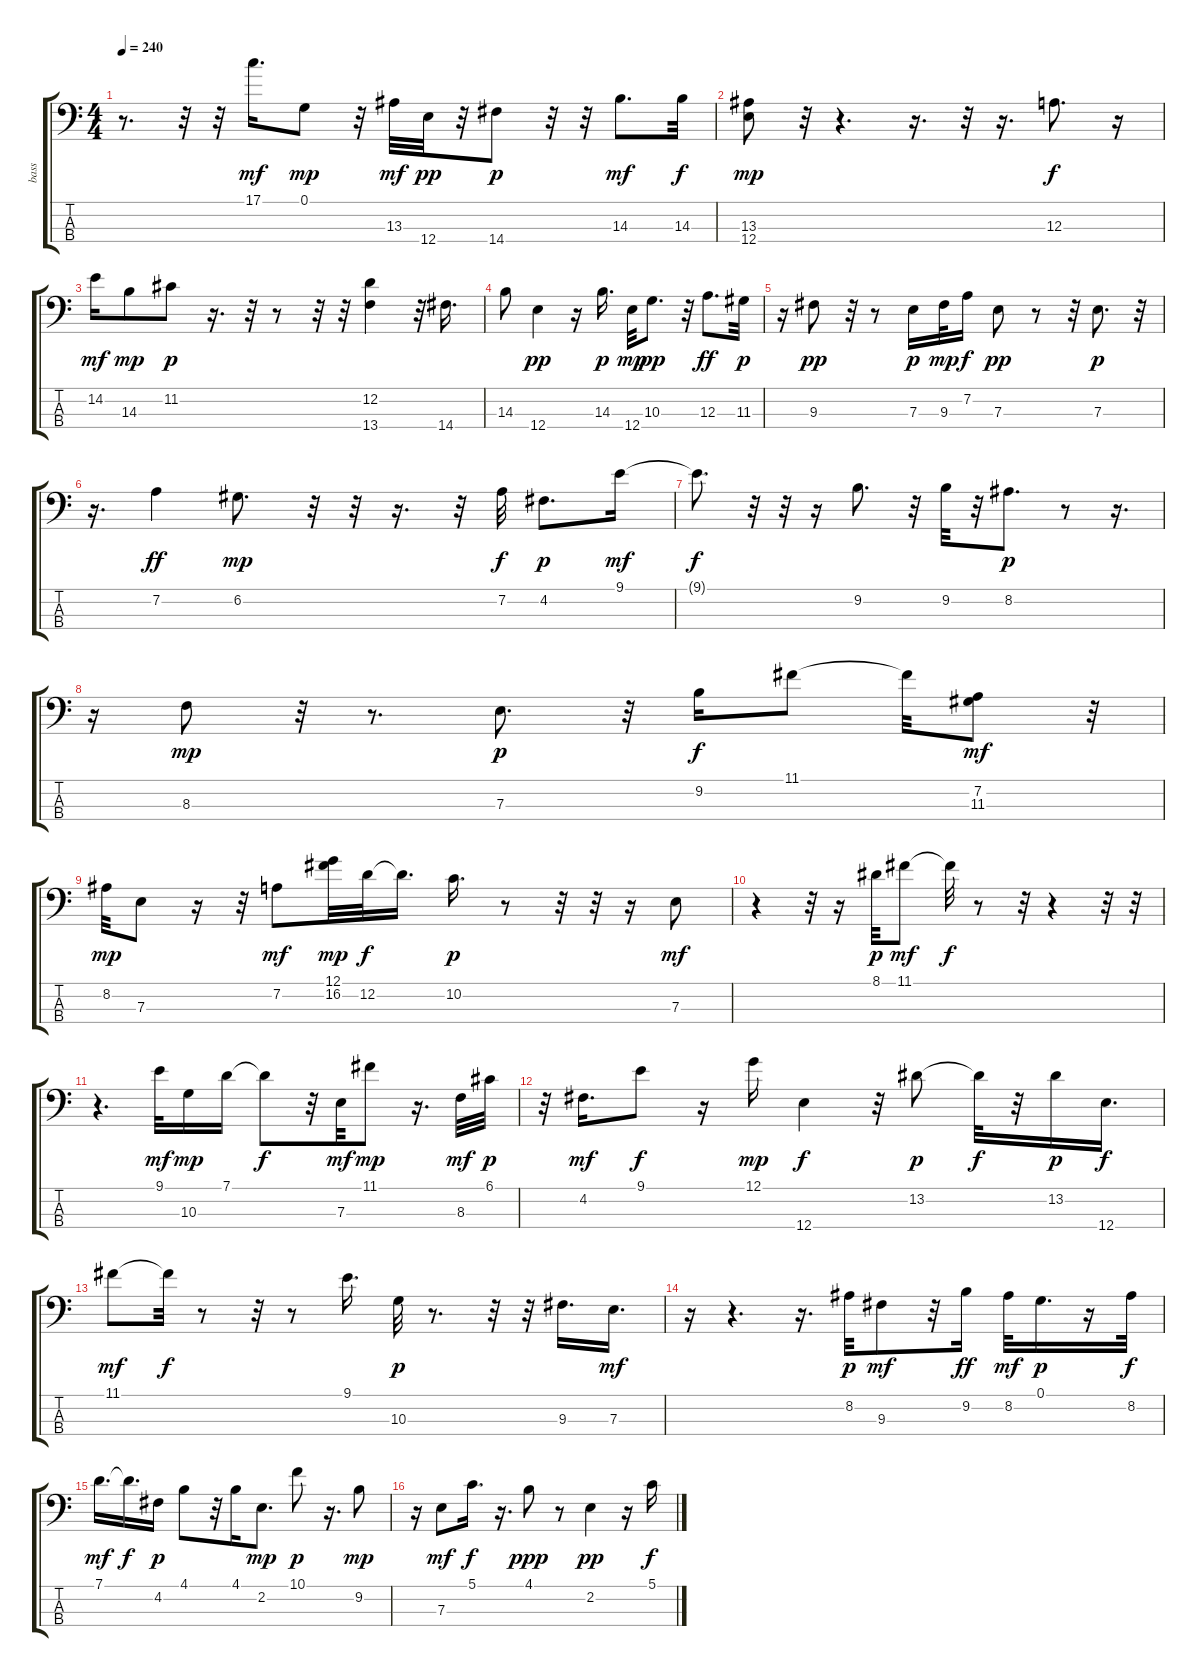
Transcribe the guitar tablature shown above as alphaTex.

\track ("bass" "bass") {instrument electricbassfinger}
\staff {score tabs}
\tuning (G2 D2 A1 E1) {hide}
\ts (4 4)
\tempo 240
\clef f4
\ks c
r.8{d dy mf} r.32 r.32 17.1.16{d} 0.1.8{dy mp} r.32 13.3.32{dy mf} 12.4.32{dy pp} r.32 14.4.8{dy p} r.32 r.32 14.3.8{d dy mf} 14.3.32{dy f} |
(13.3 12.4).8{dy mp} r.32 r.4{d} r.16{d} r.32 r.16{d} 12.3.8{d dy f} r.16 |
14.2.16{dy mf} 14.3.8{dy mp} 11.2.8{dy p} r.16{d} r.32 r.8 r.32 r.32 (12.2 13.4).4 r.32 14.4.16{d} |
14.3.8 12.4.4{dy pp} r.16 14.3.16{d dy p} 12.4.32{dy mp} 10.3.8{d dy pp} r.32 12.3.8{d dy ff} 11.3.32{dy p} |
r.16 9.3.8{dy pp} r.32 r.8 7.3.16{dy p} 9.3.32{dy mp} 7.2.16{dy f} 7.3.8{dy pp} r.8 r.32 7.3.8{d dy p} r.32 |
r.16{d} 7.2.4{dy ff} 6.2.8{d dy mp} r.32 r.32 r.16{d} r.32 7.2.32{dy f} 4.2.8{d dy p} 9.1.16{dy mf} |
9.1{t}.8{d dy f} r.32 r.32 r.16 9.2.8{d} r.32 9.2.32 r.32 8.2.8{d dy p} r.8 r.16{d} |
r.16 8.3.8{dy mp} r.32 r.8{d} 7.3.8{d dy p} r.32 9.2.16{dy f} 11.1.8 11.1{t}.32 (7.2 11.3).8{dy mf} r.32 |
8.2.32{dy mp} 7.3.8 r.16 r.32 7.2.8{dy mf} (12.1 16.2).32{dy mp} 12.2.32{dy f} 12.2{t}.16{d} 10.2.16{d dy p} r.8 r.32 r.32 r.16 7.3.8{dy mf} |
r.4 r.32 r.16 8.1.32{dy p} 11.1.8{dy mf} 11.1{t}.32{dy f} r.8 r.32 r.4 r.32 r.32 |
r.4{d} 9.1.32{dy mf} 10.3.16{dy mp} 7.1.16 7.1{t}.8{dy f} r.32 7.3.32{dy mf} 11.1.8{dy mp} r.16{d} 8.3.32{dy mf} 6.1.32{dy p} |
r.32 4.2.16{d dy mf} 9.1.8{dy f} r.16 12.1.16{dy mp} 12.4.4{dy f} r.32 13.2.8{dy p} 13.2{t}.32{dy f} r.32 13.2.16{dy p} 12.4.16{d dy f} |
11.1.8{dy mf} 11.1{t}.32{dy f} r.8 r.32 r.8 9.1.16{d} 10.3.32{dy p} r.8{d} r.32 r.32 9.3.16{d} 7.3.16{d dy mf} |
r.16 r.4{d} r.16{d} 8.2.32{dy p} 9.3.8{dy mf} r.32 9.2.16{dy ff} 8.2.32{dy mf} 0.1.16{d dy p} r.16 8.2.32{dy f} |
7.1.16{d dy mf} 7.1{t}.16{d dy f} 4.2.16{dy p} 4.1.8 r.32 4.1.16 2.2.8{d dy mp} 10.1.8{dy p} r.16{d} 9.2.8{dy mp} |
r.16 7.3.8{dy mf} 5.1.16{d dy f} r.16{d} 4.1.8{dy ppp} r.8 2.2.4{dy pp} r.16 5.1.16{dy f}
